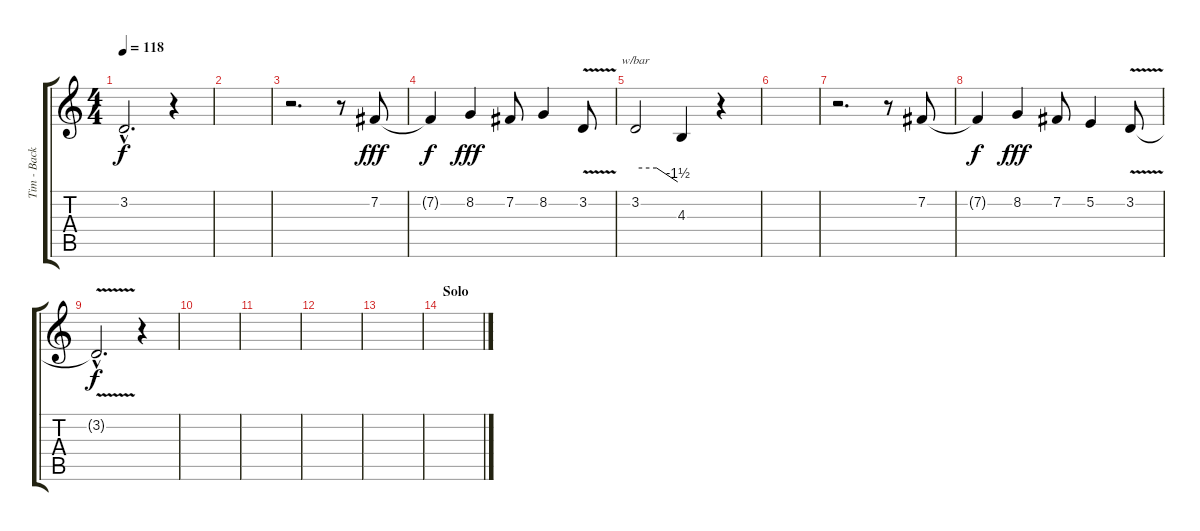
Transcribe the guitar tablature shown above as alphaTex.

\track ("Tim - Backup Vocals" "Tim - Back") {instrument lead1square}
\staff {score tabs}
\tuning (E4 B3 G3 D3 A2 E2) {hide}
\ts (4 4)
\tempo 118
\clef g2
\ks c
3.2{hac t}.2{d dy f} r.4 |
|
r.2{d} r.8 7.2.8{dy fff} |
7.2{t}.4{dy f} 8.2.4{dy fff} 7.2.8 8.2.4 3.2{v}.8 |
3.2.2{tbe (custom default 0 0 30 0 60 -6)} 4.3.4 r.4 |
|
r.2{d} r.8 7.2.8 |
7.2{t}.4{dy f} 8.2.4{dy fff} 7.2.8 5.2.4 3.2{v}.8 |
3.2{hac t}.2{d dy f} r.4 |
|
|
|
|
\section ("" "Solo")
